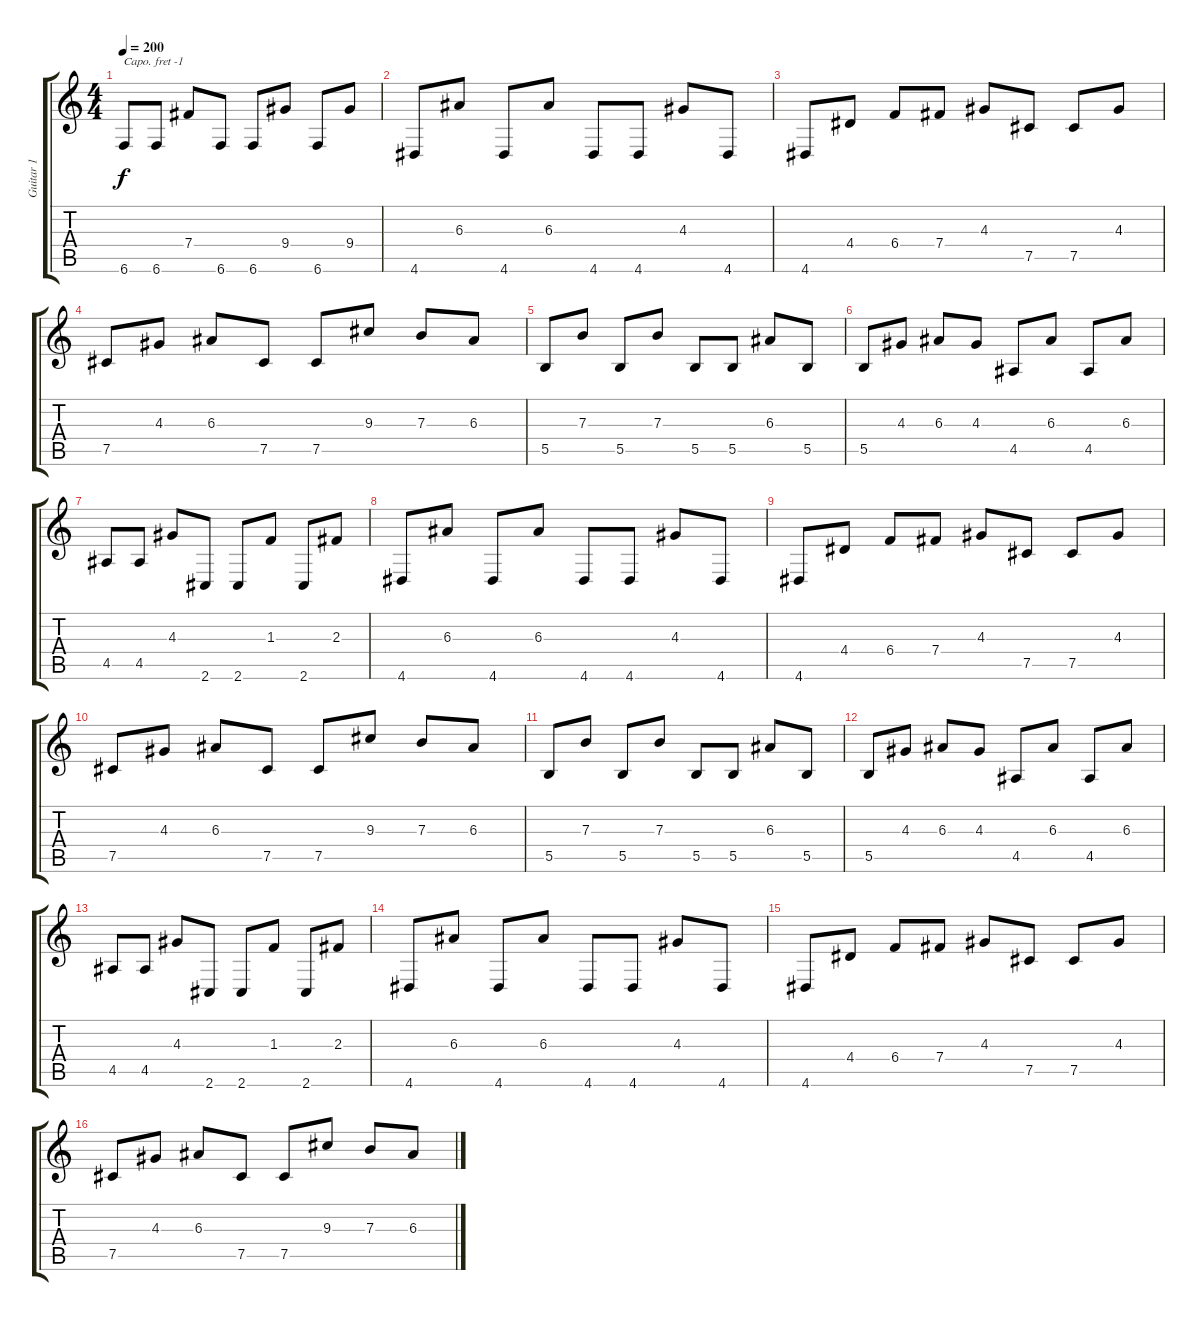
\track ("Guitar 1" "Guitar 1") {instrument distortionguitar}
\staff {score tabs}
\capo -1
\tuning (D4 A3 F3 C3 G2 C2) {hide}
\ts (4 4)
\tempo 200
\clef g2
\ks c
6.6.8{dy f} 6.6.8 7.4.8 6.6.8 6.6.8 9.4.8 6.6.8 9.4.8 |
4.6.8 6.3.8 4.6.8 6.3.8 4.6.8 4.6.8 4.3.8 4.6.8 |
4.6.8 4.4.8 6.4.8 7.4.8 4.3.8 7.5.8 7.5.8 4.3.8 |
7.5.8 4.3.8 6.3.8 7.5.8 7.5.8 9.3.8 7.3.8 6.3.8 |
5.5.8 7.3.8 5.5.8 7.3.8 5.5.8 5.5.8 6.3.8 5.5.8 |
5.5.8 4.3.8 6.3.8 4.3.8 4.5.8 6.3.8 4.5.8 6.3.8 |
4.5.8 4.5.8 4.3.8 2.6.8 2.6.8 1.3.8 2.6.8 2.3.8 |
4.6.8 6.3.8 4.6.8 6.3.8 4.6.8 4.6.8 4.3.8 4.6.8 |
4.6.8 4.4.8 6.4.8 7.4.8 4.3.8 7.5.8 7.5.8 4.3.8 |
7.5.8 4.3.8 6.3.8 7.5.8 7.5.8 9.3.8 7.3.8 6.3.8 |
5.5.8 7.3.8 5.5.8 7.3.8 5.5.8 5.5.8 6.3.8 5.5.8 |
5.5.8 4.3.8 6.3.8 4.3.8 4.5.8 6.3.8 4.5.8 6.3.8 |
4.5.8 4.5.8 4.3.8 2.6.8 2.6.8 1.3.8 2.6.8 2.3.8 |
4.6.8 6.3.8 4.6.8 6.3.8 4.6.8 4.6.8 4.3.8 4.6.8 |
4.6.8 4.4.8 6.4.8 7.4.8 4.3.8 7.5.8 7.5.8 4.3.8 |
7.5.8 4.3.8 6.3.8 7.5.8 7.5.8 9.3.8 7.3.8 6.3.8
